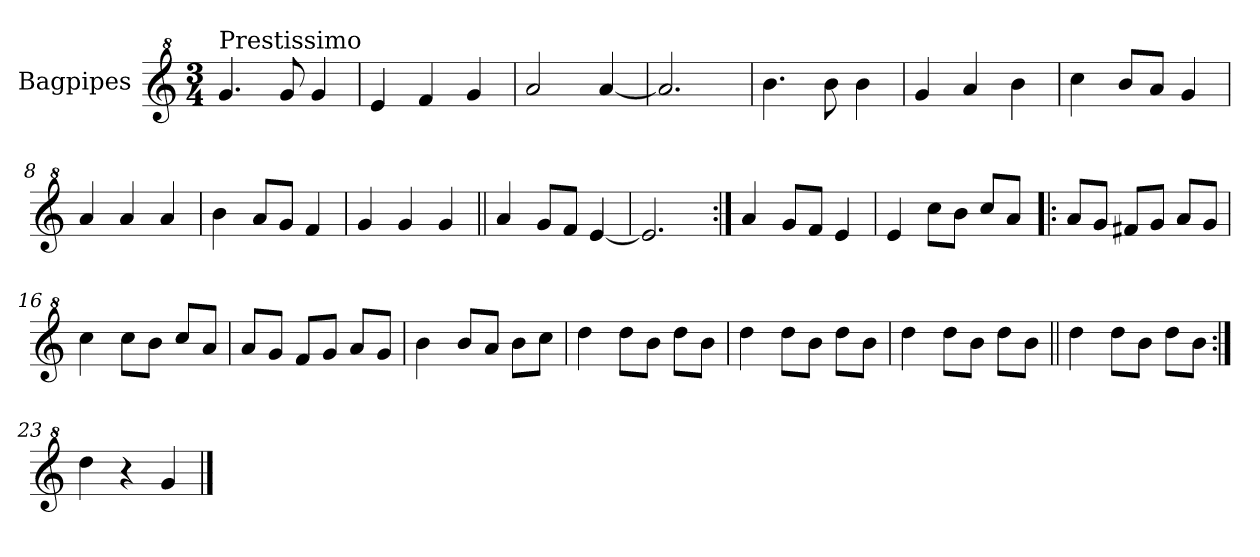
**kern
*part1
*staff1
*I"Bagpipes
*I'Bag
*clefG^2
*k[]
*C:
*M3/4
=1
!LO:TX:a:t=Prestissimo
4.gg/
8gg/
4gg/
=2
4ee/
4ff/
4gg/
=3
2aa/
[4aa/
=4
2.aa/]
=5
4.bb\
8bb\
4bb\
=6
4gg/
4aa/
4bb\
=7
4ccc\
8bb/L
8aa/J
4gg/
=8
4aa/
4aa/
4aa/
=9
4bb\
8aa/L
8gg/J
4ff/
=10
4gg/
4gg/
4gg/
!!LO:LB:g=z
=11||
4aa/
8gg/L
8ff/J
[4ee/
=12
2.ee/]
=13:|!
4aa/
8gg/L
8ff/J
4ee/
=14
4ee/
8ccc\L
8bb\J
8ccc/L
8aa/J
=15!|:
8aa/L
8gg/J
8ff#X/L
8gg/J
8aa/L
8gg/J
=16
4ccc\
8ccc\L
8bb\J
8ccc/L
8aa/J
=17
8aa/L
8gg/J
8ff/L
8gg/J
8aa/L
8gg/J
!!LO:LB:g=z
=18
4bb\
8bb/L
8aa/J
8bb\L
8ccc\J
=19
4ddd\
8ddd\L
8bb\J
8ddd\L
8bb\J
=20
4ddd\
8ddd\L
8bb\J
8ddd\L
8bb\J
=21
4ddd\
8ddd\L
8bb\J
8ddd\L
8bb\J
=22||
4ddd\
8ddd\L
8bb\J
8ddd\L
8bb\J
=23:|!
4ddd\
4r
4gg/
==
*-
